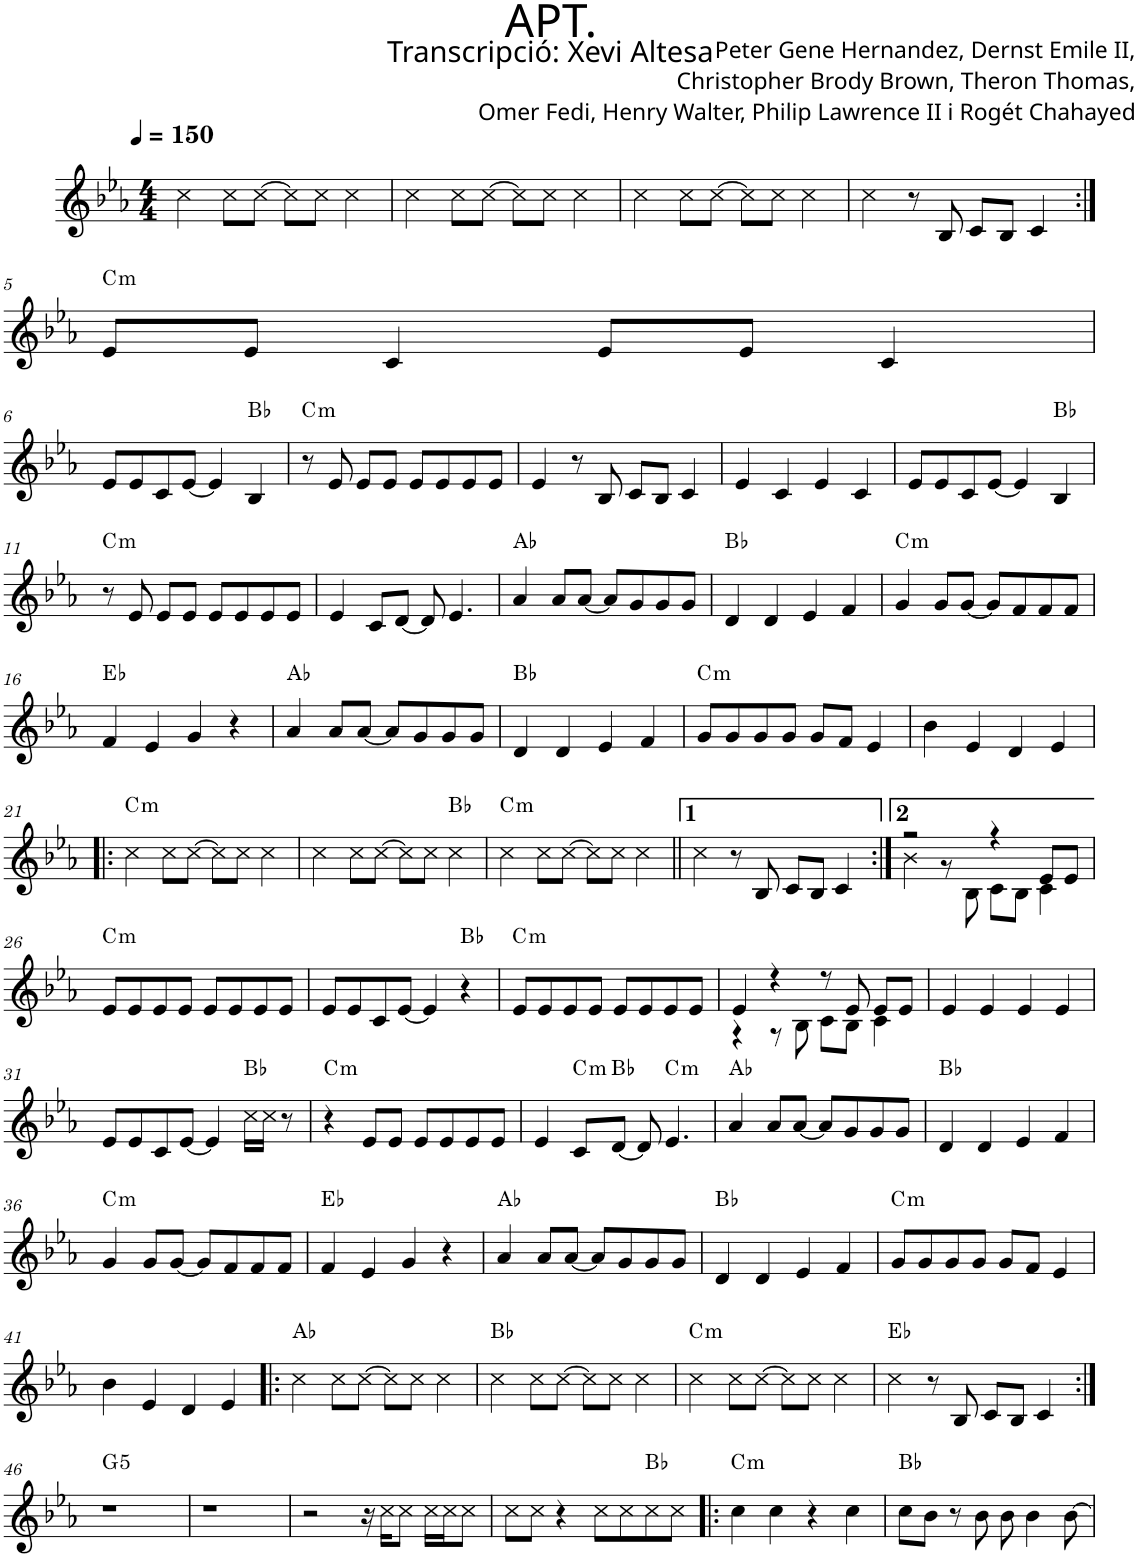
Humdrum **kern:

**kern	**harte
*part1	*part1
*staff1	*
*I"P1	*
*clefG2	*
*k[b-e-a-]	*
*c:	*
*M4/4	*
*MM150	*
=1	=1
4cc\	.
8cc\L	.
[>8cc\J	.
8cc\L]	.
8cc\J	.
4cc\	.
=2	=2
4cc\	.
8cc\L	.
[>8cc\J	.
8cc\L]	.
8cc\J	.
4cc\	.
=3	=3
4cc\	.
8cc\L	.
[>8cc\J	.
8cc\L]	.
8cc\J	.
4cc\	.
=4	=4
4cc\	.
8r	.
8B-/	.
8c/L	.
8B-/J	.
4c/	.
!!LO:LB:g=z
=5:|!	=5:|!
!	!LO:H:kt=m
8e-/L	C:min
8e-/J	.
4c/	.
8e-/L	.
8e-/J	.
4c/	.
!!LO:LB:g=z
=6	=6
8e-/L	.
8e-/	.
8c/	.
[<8e-/J	.
4e-/]	.
4B-/	Bb:maj
=7	=7
!	!LO:H:kt=m
8r	C:min
8e-/	.
8e-/L	.
8e-/J	.
8e-/L	.
8e-/	.
8e-/	.
8e-/J	.
=8	=8
4e-/	.
8r	.
8B-/	.
8c/L	.
8B-/J	.
4c/	.
=9	=9
4e-/	.
4c/	.
4e-/	.
4c/	.
=10	=10
8e-/L	.
8e-/	.
8c/	.
[<8e-/J	.
4e-/]	.
4B-/	Bb:maj
!!LO:LB:g=z
=11	=11
!	!LO:H:kt=m
8r	C:min
8e-/	.
8e-/L	.
8e-/J	.
8e-/L	.
8e-/	.
8e-/	.
8e-/J	.
=12	=12
4e-/	.
8c/L	.
[<8d/J	.
8d/]	.
4.e-/	.
=13	=13
4a-/	Ab:maj
8a-/L	.
[<8a-/J	.
8a-/L]	.
8g/	.
8g/	.
8g/J	.
=14	=14
4d/	Bb:maj
4d/	.
4e-/	.
4f/	.
=15	=15
!	!LO:H:kt=m
4g/	C:min
8g/L	.
[<8g/J	.
8g/L]	.
8f/	.
8f/	.
8f/J	.
!!LO:LB:g=z
=16	=16
4f/	Eb:maj
4e-/	.
4g/	.
4r	.
=17	=17
4a-/	Ab:maj
8a-/L	.
[<8a-/J	.
8a-/L]	.
8g/	.
8g/	.
8g/J	.
=18	=18
4d/	Bb:maj
4d/	.
4e-/	.
4f/	.
=19	=19
!	!LO:H:kt=m
8g/L	C:min
8g/	.
8g/	.
8g/J	.
8g/L	.
8f/J	.
4e-/	.
=20	=20
4b-\	.
4e-/	.
4d/	.
4e-/	.
!!LO:LB:g=z
=21!|:	=21!|:
!	!LO:H:kt=m
4cc\	C:min
8cc\L	.
[>8cc\J	.
8cc\L]	.
8cc\J	.
4cc\	.
=22	=22
4cc\	.
8cc\L	.
[>8cc\J	.
8cc\L]	.
8cc\J	.
4cc\	Bb:maj
=23	=23
!	!LO:H:kt=m
4cc\	C:min
8cc\L	.
[>8cc\J	.
8cc\L]	.
8cc\J	.
4cc\	.
=24||	=24||
4cc\	.
8r	.
8B-/	.
8c/L	.
8B-/J	.
4c/	.
=25:|!	=25:|!
*^	*
2r	4b-\	.
.	8r	.
.	8B-\	.
4r	8c\L	.
.	8B-\J	.
8e-/L	4c\	.
8e-/J	.	.
*v	*v	*
!!LO:LB:g=z
=26	=26
!	!LO:H:kt=m
8e-/L	C:min
8e-/	.
8e-/	.
8e-/J	.
8e-/L	.
8e-/	.
8e-/	.
8e-/J	.
=27	=27
8e-/L	.
8e-/	.
8c/	.
[<8e-/J	.
4e-/]	.
4r	Bb:maj
=28	=28
!	!LO:H:kt=m
8e-/L	C:min
8e-/	.
8e-/	.
8e-/J	.
8e-/L	.
8e-/	.
8e-/	.
8e-/J	.
=29	=29
*^	*
4e-/	4r	.
4r	8r	.
.	8B-\	.
8r	8c\L	.
8e-/	8B-\J	.
8e-/L	4c\	.
8e-/J	.	.
*v	*v	*
=30	=30
4e-/	.
4e-/	.
4e-/	.
4e-/	.
!!LO:LB:g=z
=31	=31
8e-/L	.
8e-/	.
8c/	.
[<8e-/J	.
4e-/]	.
16cc\LL	Bb:maj
16cc\JJ	.
8r	.
=32	=32
!	!LO:H:kt=m
4r	C:min
8e-/L	.
8e-/J	.
8e-/L	.
8e-/	.
8e-/	.
8e-/J	.
=33	=33
4e-/	.
!	!LO:H:kt=m
8c/L	C:min
[<8d/J	Bb:maj
8d/]	.
!	!LO:H:kt=m
4.e-/	C:min
=34	=34
4a-/	Ab:maj
8a-/L	.
[<8a-/J	.
8a-/L]	.
8g/	.
8g/	.
8g/J	.
=35	=35
4d/	Bb:maj
4d/	.
4e-/	.
4f/	.
!!LO:LB:g=z
=36	=36
!	!LO:H:kt=m
4g/	C:min
8g/L	.
[<8g/J	.
8g/L]	.
8f/	.
8f/	.
8f/J	.
=37	=37
4f/	Eb:maj
4e-/	.
4g/	.
4r	.
=38	=38
4a-/	Ab:maj
8a-/L	.
[<8a-/J	.
8a-/L]	.
8g/	.
8g/	.
8g/J	.
=39	=39
4d/	Bb:maj
4d/	.
4e-/	.
4f/	.
=40	=40
!	!LO:H:kt=m
8g/L	C:min
8g/	.
8g/	.
8g/J	.
8g/L	.
8f/J	.
4e-/	.
!!LO:LB:g=z
=41	=41
4b-\	.
4e-/	.
4d/	.
4e-/	.
=42!|:	=42!|:
4cc\	Ab:maj
8cc\L	.
[>8cc\J	.
8cc\L]	.
8cc\J	.
4cc\	.
=43	=43
4cc\	Bb:maj
8cc\L	.
[>8cc\J	.
8cc\L]	.
8cc\J	.
4cc\	.
=44	=44
!	!LO:H:kt=m
4cc\	C:min
8cc\L	.
[>8cc\J	.
8cc\L]	.
8cc\J	.
4cc\	.
=45	=45
4cc\	Eb:maj
8r	.
8B-/	.
8c/L	.
8B-/J	.
4c/	.
!!LO:LB:g=z
=46:|!	=46:|!
!	!LO:H:kt=5
1r	G:(1,5)
=47	=47
1r	.
=48	=48
2r	.
16r	.
16cc\KL	.
8cc\J	.
16cc\LL	.
16cc\J	.
8cc\J	.
=49	=49
8cc\L	.
8cc\J	.
4r	.
8cc\L	.
8cc\	.
8cc\	Bb:maj
8cc\J	.
=50!|:	=50!|:
!	!LO:H:kt=m
4cc\	C:min
4cc\	.
4r	.
4cc\	.
=51	=51
8cc\L	Bb:maj
8b-\J	.
8r	.
8b-\	.
8b-\	.
4b-\	.
[>8b-\	.
=	=
*-	*-
